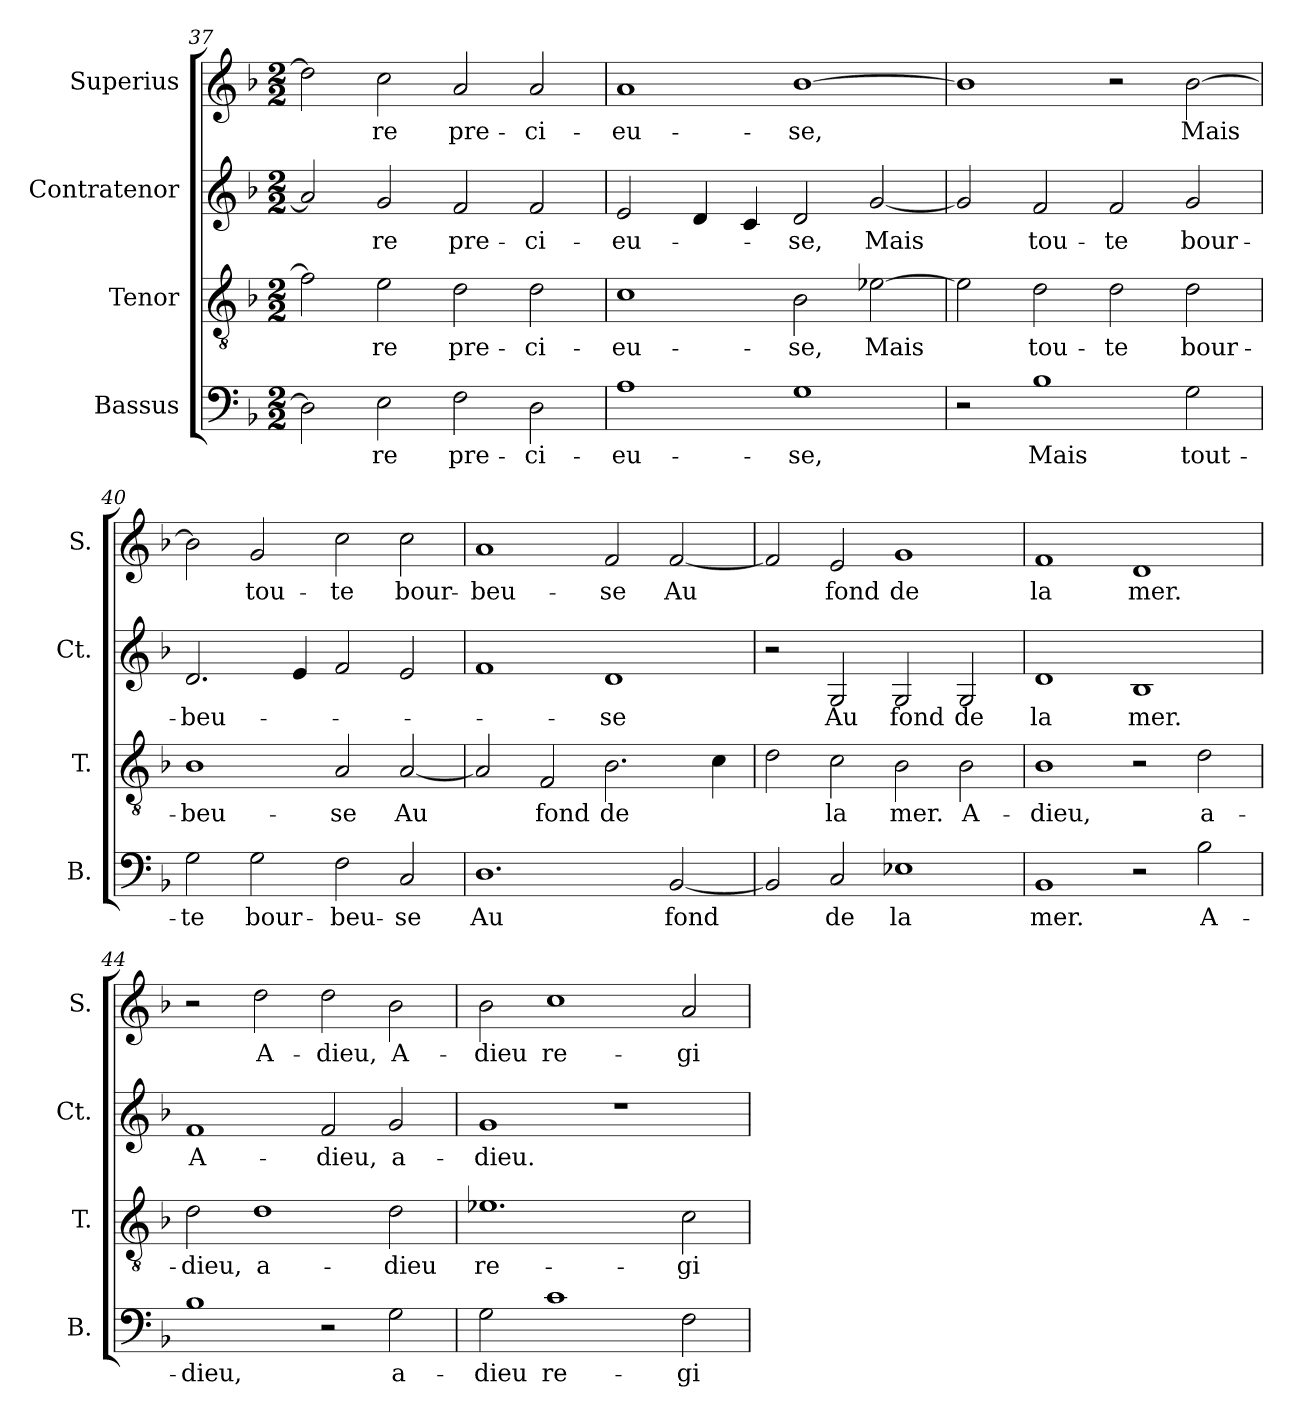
**kern	**text	**kern	**text	**kern	**text	**kern	**text
*part4	*part4	*part3	*part3	*part2	*part2	*part1	*part1
*staff4	*staff4	*staff3	*staff3	*staff2	*staff2	*staff1	*staff1
*I"Bassus	*	*I"Tenor	*	*I"Contratenor	*	*I"Superius	*
*I'B.	*	*I'T.	*	*I'Ct.	*	*I'S.	*
!!LO:PB:g=z
*clefF4	*	*clefGv2	*	*clefG2	*	*clefG2	*
*	*	*ITrd7c12	*	*	*	*	*
*k[b-]	*	*k[b-]	*	*k[b-]	*	*k[b-]	*
*F:	*	*F:	*	*F:	*	*F:	*
*M2/2	*	*M2/2	*	*M2/2	*	*M2/2	*
=37	=37	=37	=37	=37	=37	=37	=37
2D\]	.	2F\]	.	2a/]	.	2dd\]	.
2E\	-re	2E\	-re	2g/	-re	2cc\	-re
2F\	pre-	2D\	pre-	2f/	pre-	2a/	pre-
2D\	-ci-	2D\	-ci-	2f/	-ci-	2a/	-ci-
=38	=38	=38	=38	=38	=38	=38	=38
1A\	-eu-	1C\	-eu-	2e/	-eu-	1a/	-eu-
.	.	.	.	4d/	.	.	.
.	.	.	.	4c/	.	.	.
1G\	-se,	2BB-\	-se,	2d/	-se,	[1b-\	-se,
.	.	[2E-X\	Mais	[2g/	Mais	.	.
=39	=39	=39	=39	=39	=39	=39	=39
2r	.	2E-\]	.	2g/]	.	1b-\]	.
1B-\	Mais	2D\	tou-	2f/	tou-	.	.
.	.	2D\	-te	2f/	-te	2r	.
2G\	tout-	2D\	bour-	2g/	bour-	[2b-\	Mais
=40	=40	=40	=40	=40	=40	=40	=40
2G\	-te	1BB-\	-beu-	2.d/	-beu-	2b-\]	.
2G\	bour-	.	.	.	.	2g/	tou-
.	.	.	.	4e/	.	.	.
2F\	-beu-	2AA/	-se	2f/	.	2cc\	-te
2C/	-se	[2AA/	Au	2e/	.	2cc\	bour-
!!LO:LB:g=z
=41	=41	=41	=41	=41	=41	=41	=41
1.D\	Au	2AA/]	.	1f/	.	1a/	-beu-
.	.	2FF/	fond	.	.	.	.
.	.	2.BB-\	de	1d/	-se	2f/	-se
[2BB-/	fond	.	.	.	.	[2f/	Au
.	.	4C\	.	.	.	.	.
=42	=42	=42	=42	=42	=42	=42	=42
2BB-/]	.	2D\	.	2r	.	2f/]	.
2C/	de	2C\	la	2G/	Au	2e/	fond
1E-X\	la	2BB-\	mer.	2G/	fond	1g/	de
.	.	2BB-\	A-	2G/	de	.	.
=43	=43	=43	=43	=43	=43	=43	=43
1BB-/	mer.	1BB-\	-dieu,	1d/	la	1f/	la
2r	.	2r	.	1B-/	mer.	1d/	mer.
2B-\	A-	2D\	a-	.	.	.	.
=44	=44	=44	=44	=44	=44	=44	=44
1B-\	-dieu,	2D\	-dieu,	1f/	A-	2r	.
.	.	1D\	a-	.	.	2dd\	A-
2r	.	.	.	2f/	-dieu,	2dd\	-dieu,
2G\	a-	2D\	-dieu	2g/	a-	2b-\	A-
!!LO:LB:g=z
=45	=45	=45	=45	=45	=45	=45	=45
2G\	-dieu	1.E-X\	re-	1g/	-dieu.	2b-\	-dieu
1c\	re-	.	.	.	.	1cc\	re-
.	.	.	.	1r	.	.	.
2F\	-gi-	2C\	-gi-	.	.	2a/	-gi-
=	=	=	=	=	=	=	=
*-	*-	*-	*-	*-	*-	*-	*-
